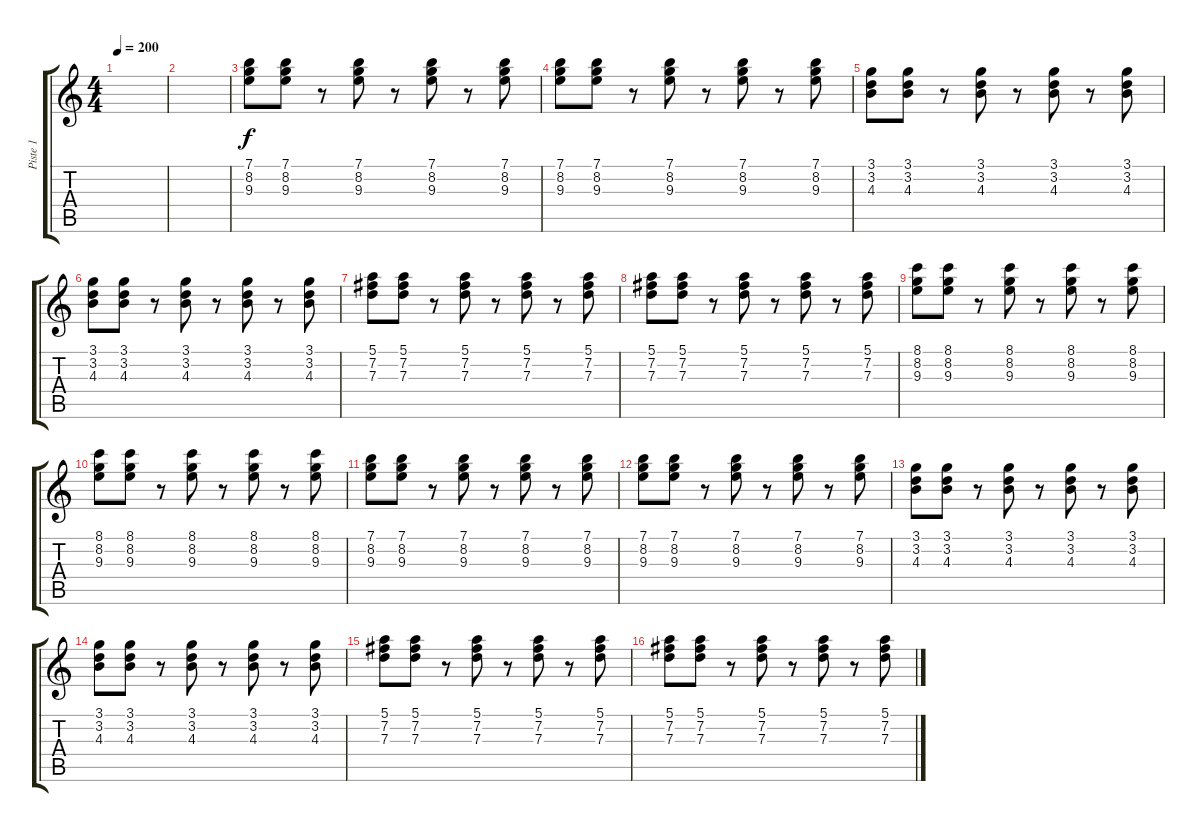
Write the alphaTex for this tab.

\track ("Piste 1" "Piste 1") {instrument overdrivenguitar}
\staff {score tabs}
\tuning (E4 B3 G3 D3 A2 E2) {hide}
\ts (4 4)
\tempo 200
\clef g2
\ks c
|
|
(7.1 8.2 9.3).8 (7.1 8.2 9.3).8 r.8 (7.1 8.2 9.3).8 r.8 (7.1 8.2 9.3).8 r.8 (7.1 8.2 9.3).8 |
(7.1 8.2 9.3).8 (7.1 8.2 9.3).8 r.8 (7.1 8.2 9.3).8 r.8 (7.1 8.2 9.3).8 r.8 (7.1 8.2 9.3).8 |
(3.1 3.2 4.3).8 (3.1 3.2 4.3).8 r.8 (3.1 3.2 4.3).8 r.8 (3.1 3.2 4.3).8 r.8 (3.1 3.2 4.3).8 |
(3.1 3.2 4.3).8 (3.1 3.2 4.3).8 r.8 (3.1 3.2 4.3).8 r.8 (3.1 3.2 4.3).8 r.8 (3.1 3.2 4.3).8 |
(5.1 7.2 7.3).8 (5.1 7.2 7.3).8 r.8 (5.1 7.2 7.3).8 r.8 (5.1 7.2 7.3).8 r.8 (5.1 7.2 7.3).8 |
(5.1 7.2 7.3).8 (5.1 7.2 7.3).8 r.8 (5.1 7.2 7.3).8 r.8 (5.1 7.2 7.3).8 r.8 (5.1 7.2 7.3).8 |
(8.1 8.2 9.3).8 (8.1 8.2 9.3).8 r.8 (8.1 8.2 9.3).8 r.8 (8.1 8.2 9.3).8 r.8 (8.1 8.2 9.3).8 |
(8.1 8.2 9.3).8 (8.1 8.2 9.3).8 r.8 (8.1 8.2 9.3).8 r.8 (8.1 8.2 9.3).8 r.8 (8.1 8.2 9.3).8 |
(7.1 8.2 9.3).8 (7.1 8.2 9.3).8 r.8 (7.1 8.2 9.3).8 r.8 (7.1 8.2 9.3).8 r.8 (7.1 8.2 9.3).8 |
(7.1 8.2 9.3).8 (7.1 8.2 9.3).8 r.8 (7.1 8.2 9.3).8 r.8 (7.1 8.2 9.3).8 r.8 (7.1 8.2 9.3).8 |
(3.1 3.2 4.3).8 (3.1 3.2 4.3).8 r.8 (3.1 3.2 4.3).8 r.8 (3.1 3.2 4.3).8 r.8 (3.1 3.2 4.3).8 |
(3.1 3.2 4.3).8 (3.1 3.2 4.3).8 r.8 (3.1 3.2 4.3).8 r.8 (3.1 3.2 4.3).8 r.8 (3.1 3.2 4.3).8 |
(5.1 7.2 7.3).8 (5.1 7.2 7.3).8 r.8 (5.1 7.2 7.3).8 r.8 (5.1 7.2 7.3).8 r.8 (5.1 7.2 7.3).8 |
(5.1 7.2 7.3).8 (5.1 7.2 7.3).8 r.8 (5.1 7.2 7.3).8 r.8 (5.1 7.2 7.3).8 r.8 (5.1 7.2 7.3).8
